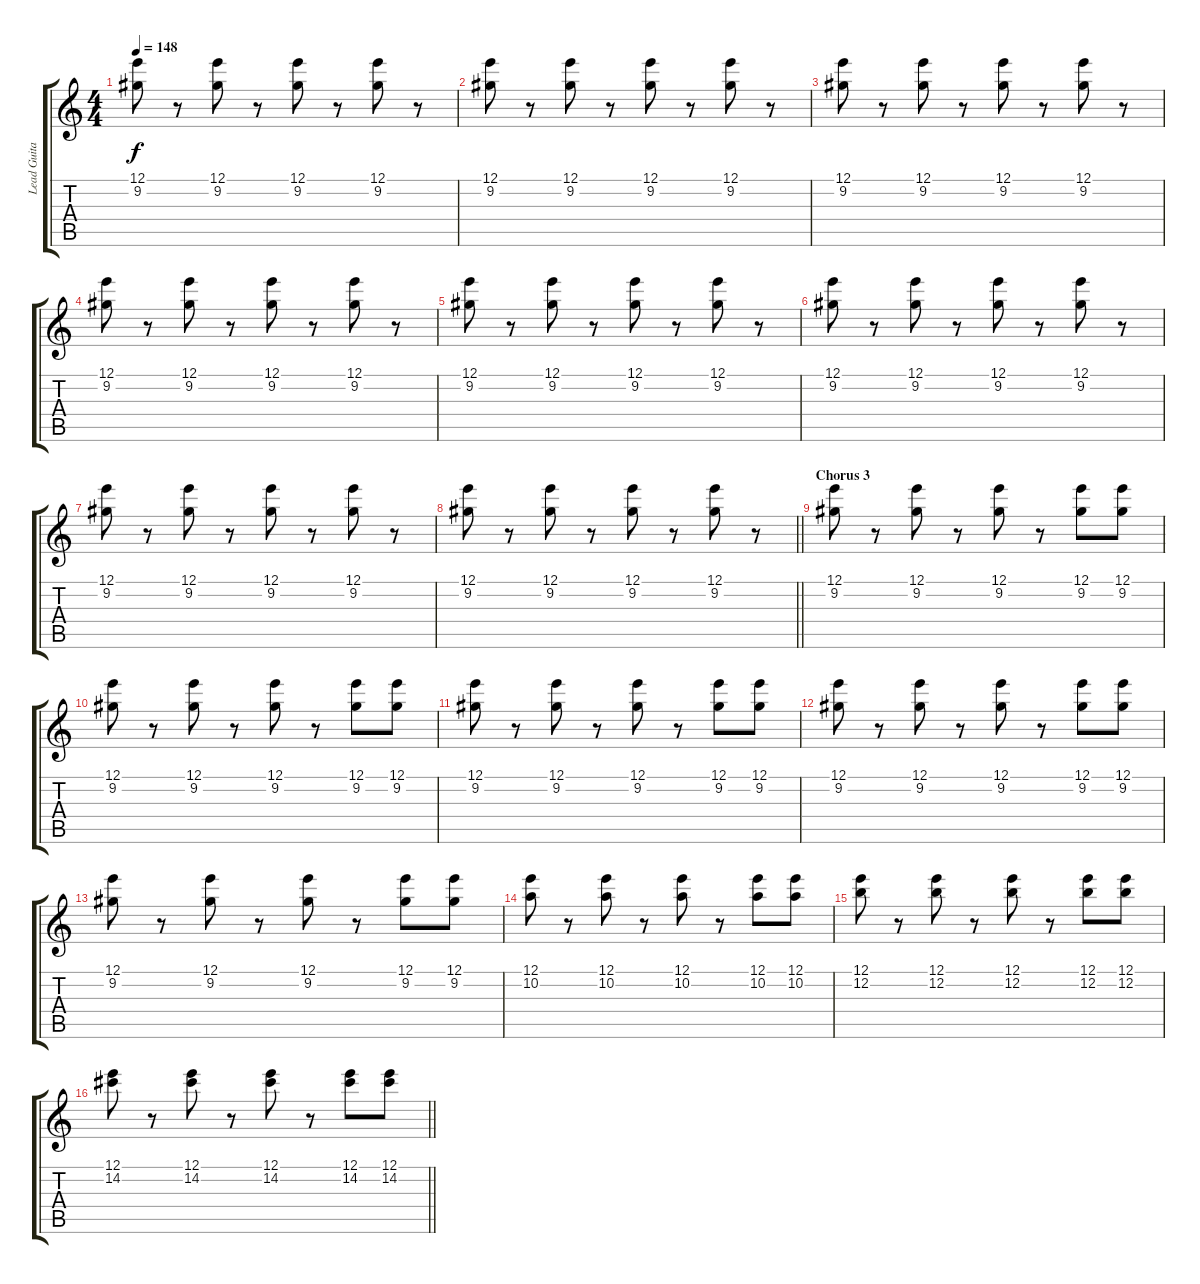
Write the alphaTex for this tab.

\track ("Lead Guitar (Chris Urbanowicz)" "Lead Guita") {instrument overdrivenguitar}
\staff {score tabs}
\tuning (E4 B3 G3 D3 A2 E2) {hide}
\ts (4 4)
\tempo 148
\clef g2
\ks c
(12.1 9.2).8{dy f} r.8 (12.1 9.2).8 r.8 (12.1 9.2).8 r.8 (12.1 9.2).8 r.8 |
(12.1 9.2).8 r.8 (12.1 9.2).8 r.8 (12.1 9.2).8 r.8 (12.1 9.2).8 r.8 |
(12.1 9.2).8 r.8 (12.1 9.2).8 r.8 (12.1 9.2).8 r.8 (12.1 9.2).8 r.8 |
(12.1 9.2).8 r.8 (12.1 9.2).8 r.8 (12.1 9.2).8 r.8 (12.1 9.2).8 r.8 |
(12.1 9.2).8 r.8 (12.1 9.2).8 r.8 (12.1 9.2).8 r.8 (12.1 9.2).8 r.8 |
(12.1 9.2).8 r.8 (12.1 9.2).8 r.8 (12.1 9.2).8 r.8 (12.1 9.2).8 r.8 |
(12.1 9.2).8 r.8 (12.1 9.2).8 r.8 (12.1 9.2).8 r.8 (12.1 9.2).8 r.8 |
\barLineRight lightlight
(12.1 9.2).8 r.8 (12.1 9.2).8 r.8 (12.1 9.2).8 r.8 (12.1 9.2).8 r.8 |
\section ("" "Chorus 3")
(12.1 9.2).8 r.8 (12.1 9.2).8 r.8 (12.1 9.2).8 r.8 (12.1 9.2).8 (12.1 9.2).8 |
(12.1 9.2).8 r.8 (12.1 9.2).8 r.8 (12.1 9.2).8 r.8 (12.1 9.2).8 (12.1 9.2).8 |
(12.1 9.2).8 r.8 (12.1 9.2).8 r.8 (12.1 9.2).8 r.8 (12.1 9.2).8 (12.1 9.2).8 |
(12.1 9.2).8 r.8 (12.1 9.2).8 r.8 (12.1 9.2).8 r.8 (12.1 9.2).8 (12.1 9.2).8 |
(12.1 9.2).8 r.8 (12.1 9.2).8 r.8 (12.1 9.2).8 r.8 (12.1 9.2).8 (12.1 9.2).8 |
(12.1 10.2).8 r.8 (12.1 10.2).8 r.8 (12.1 10.2).8 r.8 (12.1 10.2).8 (12.1 10.2).8 |
(12.1 12.2).8 r.8 (12.1 12.2).8 r.8 (12.1 12.2).8 r.8 (12.1 12.2).8 (12.1 12.2).8 |
\barLineRight lightlight
(12.1 14.2).8 r.8 (12.1 14.2).8 r.8 (12.1 14.2).8 r.8 (12.1 14.2).8 (12.1 14.2).8
